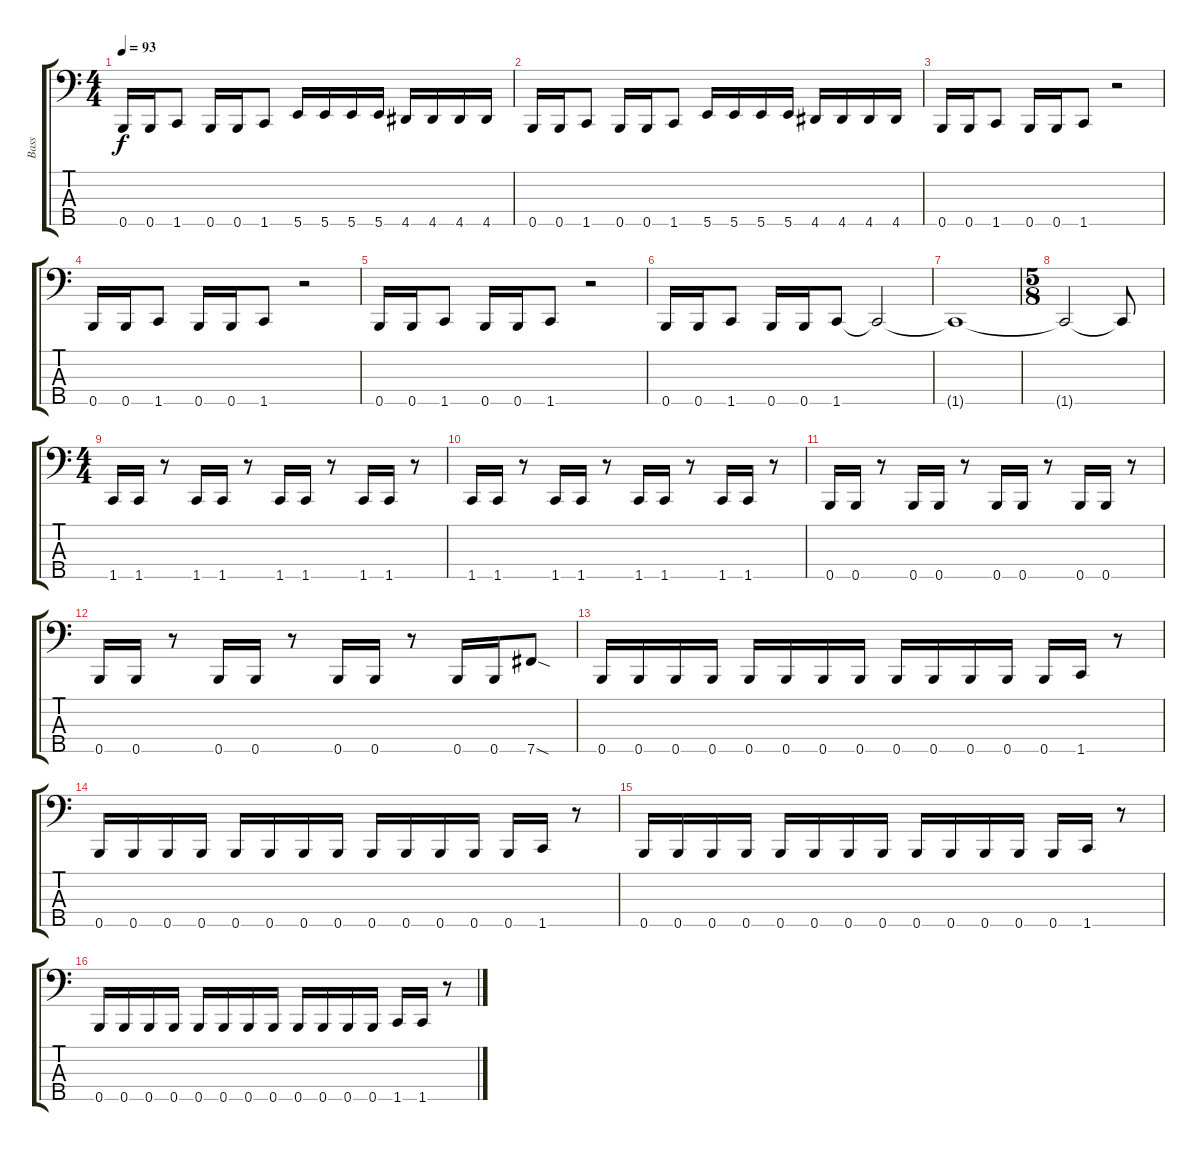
\track ("Bass" "Bass") {instrument electricbasspick}
\staff {score tabs}
\tuning (G2 D2 A1 E1 B0) {hide}
\ts (4 4)
\tempo 93
\clef f4
\ks c
0.5.16{dy f} 0.5.16 1.5.8 0.5.16 0.5.16 1.5.8 5.5.16 5.5.16 5.5.16 5.5.16 4.5.16 4.5.16 4.5.16 4.5.16 |
0.5.16 0.5.16 1.5.8 0.5.16 0.5.16 1.5.8 5.5.16 5.5.16 5.5.16 5.5.16 4.5.16 4.5.16 4.5.16 4.5.16 |
0.5.16 0.5.16 1.5.8 0.5.16 0.5.16 1.5.8 r.2 |
0.5.16 0.5.16 1.5.8 0.5.16 0.5.16 1.5.8 r.2 |
0.5.16 0.5.16 1.5.8 0.5.16 0.5.16 1.5.8 r.2 |
0.5.16 0.5.16 1.5.8 0.5.16 0.5.16 1.5.8 1.5{t}.2 |
1.5{t}.1 |
\ts (5 8)
1.5{t}.2 1.5{t}.8 |
\ts (4 4)
1.5.16 1.5.16 r.8 1.5.16 1.5.16 r.8 1.5.16 1.5.16 r.8 1.5.16 1.5.16 r.8 |
1.5.16 1.5.16 r.8 1.5.16 1.5.16 r.8 1.5.16 1.5.16 r.8 1.5.16 1.5.16 r.8 |
0.5.16 0.5.16 r.8 0.5.16 0.5.16 r.8 0.5.16 0.5.16 r.8 0.5.16 0.5.16 r.8 |
0.5.16 0.5.16 r.8 0.5.16 0.5.16 r.8 0.5.16 0.5.16 r.8 0.5.16 0.5.16 7.5{sod}.8 |
0.5.16 0.5.16 0.5.16 0.5.16 0.5.16 0.5.16 0.5.16 0.5.16 0.5.16 0.5.16 0.5.16 0.5.16 0.5.16 1.5.16 r.8 |
0.5.16 0.5.16 0.5.16 0.5.16 0.5.16 0.5.16 0.5.16 0.5.16 0.5.16 0.5.16 0.5.16 0.5.16 0.5.16 1.5.16 r.8 |
0.5.16 0.5.16 0.5.16 0.5.16 0.5.16 0.5.16 0.5.16 0.5.16 0.5.16 0.5.16 0.5.16 0.5.16 0.5.16 1.5.16 r.8 |
0.5.16 0.5.16 0.5.16 0.5.16 0.5.16 0.5.16 0.5.16 0.5.16 0.5.16 0.5.16 0.5.16 0.5.16 1.5.16 1.5.16 r.8
